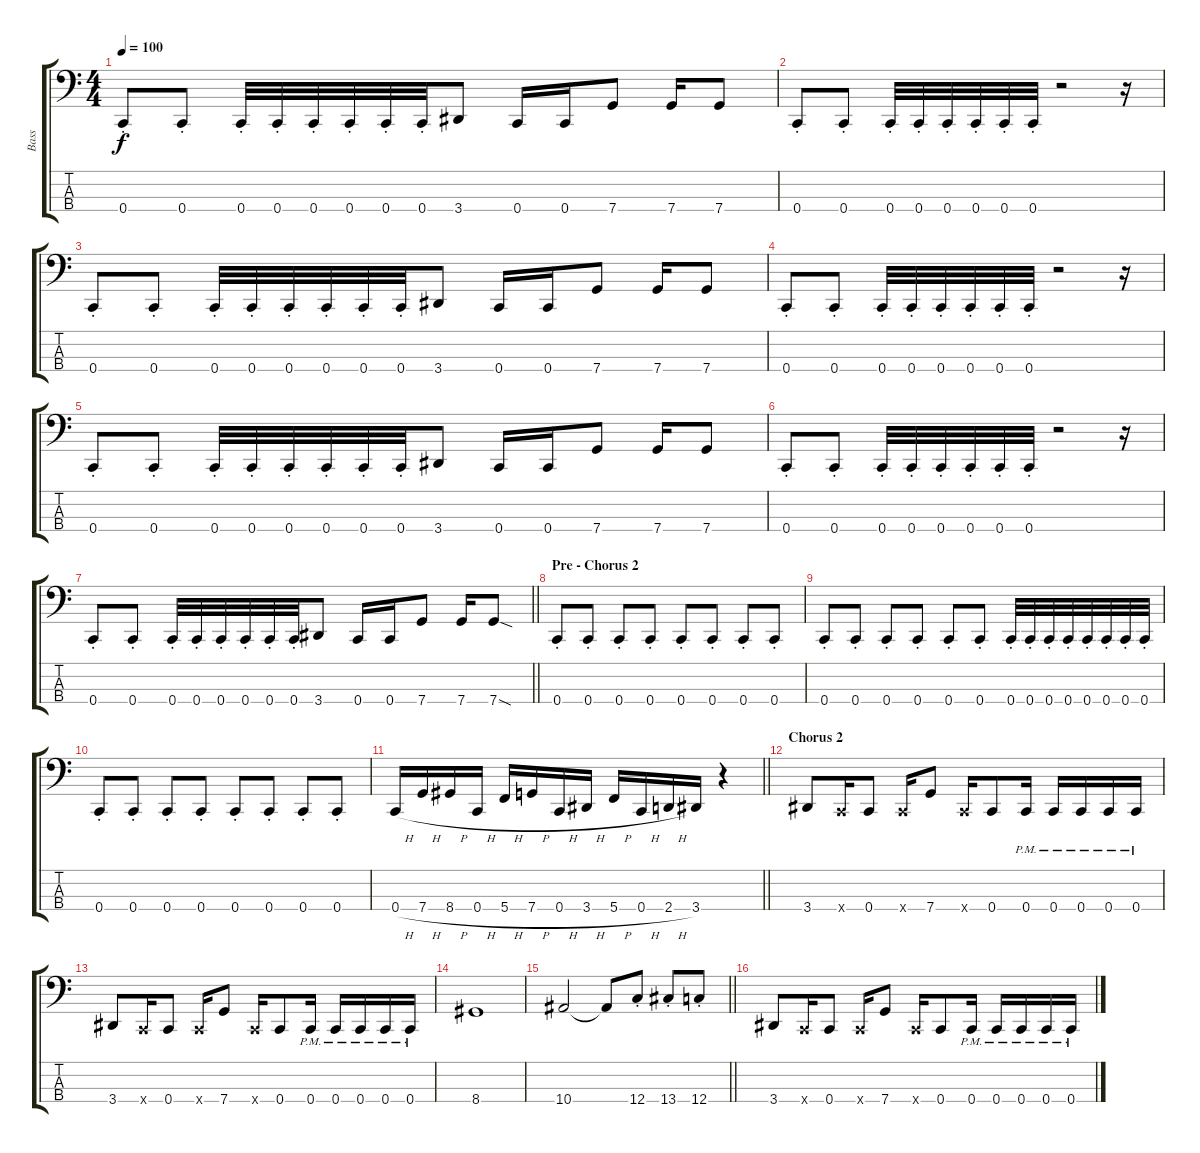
\track ("Bass" "Bass") {instrument electricbasspick}
\staff {score tabs}
\tuning (F2 C2 G1 C1) {hide}
\ts (4 4)
\tempo 100
\clef f4
\ks c
0.4{st}.8{dy f} 0.4{st}.8 0.4{st}.32 0.4{st}.32 0.4{st}.32 0.4{st}.32 0.4{st}.32 0.4{st}.32 3.4.8 0.4.16 0.4.16 7.4.8 7.4.16 7.4.8 |
0.4{st}.8 0.4{st}.8 0.4{st}.32 0.4{st}.32 0.4{st}.32 0.4{st}.32 0.4{st}.32 0.4{st}.32 r.2 r.16 |
0.4{st}.8 0.4{st}.8 0.4{st}.32 0.4{st}.32 0.4{st}.32 0.4{st}.32 0.4{st}.32 0.4{st}.32 3.4.8 0.4.16 0.4.16 7.4.8 7.4.16 7.4.8 |
0.4{st}.8 0.4{st}.8 0.4{st}.32 0.4{st}.32 0.4{st}.32 0.4{st}.32 0.4{st}.32 0.4{st}.32 r.2 r.16 |
0.4{st}.8 0.4{st}.8 0.4{st}.32 0.4{st}.32 0.4{st}.32 0.4{st}.32 0.4{st}.32 0.4{st}.32 3.4.8 0.4.16 0.4.16 7.4.8 7.4.16 7.4.8 |
0.4{st}.8 0.4{st}.8 0.4{st}.32 0.4{st}.32 0.4{st}.32 0.4{st}.32 0.4{st}.32 0.4{st}.32 r.2 r.16 |
\barLineRight lightlight
0.4{st}.8 0.4{st}.8 0.4{st}.32 0.4{st}.32 0.4{st}.32 0.4{st}.32 0.4{st}.32 0.4{st}.32 3.4.8 0.4.16 0.4.16 7.4.8 7.4.16 7.4{sod}.8 |
\section ("" "Pre - Chorus 2")
0.4{st}.8 0.4{st}.8 0.4{st}.8 0.4{st}.8 0.4{st}.8 0.4{st}.8 0.4{st}.8 0.4{st}.8 |
0.4{st}.8 0.4{st}.8 0.4{st}.8 0.4{st}.8 0.4{st}.8 0.4{st}.8 0.4{st}.32 0.4{st}.32 0.4{st}.32 0.4{st}.32 0.4{st}.32 0.4{st}.32 0.4{st}.32 0.4{st}.32 |
0.4{st}.8 0.4{st}.8 0.4{st}.8 0.4{st}.8 0.4{st}.8 0.4{st}.8 0.4{st}.8 0.4{st}.8 |
\barLineRight lightlight
0.4{h}.16 7.4{h}.16 8.4{h}.16 0.4{h}.16 5.4{h}.16 7.4{h}.16 0.4{h}.16 3.4{h}.16 5.4{h}.16 0.4{h}.16 2.4{h}.16 3.4.16 r.4 |
\section ("" "Chorus 2")
3.4.8 0.4{x}.16 0.4.8 0.4{x}.16 7.4.8 0.4{x}.16 0.4.8 0.4{pm}.16 0.4{pm}.16 0.4{pm}.16 0.4{pm}.16 0.4{pm}.16 |
3.4.8 0.4{x}.16 0.4.8 0.4{x}.16 7.4.8 0.4{x}.16 0.4.8 0.4{pm}.16 0.4{pm}.16 0.4{pm}.16 0.4{pm}.16 0.4{pm}.16 |
8.4.1 |
\barLineRight lightlight
10.4.2 10.4{t}.8 12.4{st}.8 13.4{st}.8 12.4{st}.8 |
3.4.8 0.4{x}.16 0.4.8 0.4{x}.16 7.4.8 0.4{x}.16 0.4.8 0.4{pm}.16 0.4{pm}.16 0.4{pm}.16 0.4{pm}.16 0.4{pm}.16
